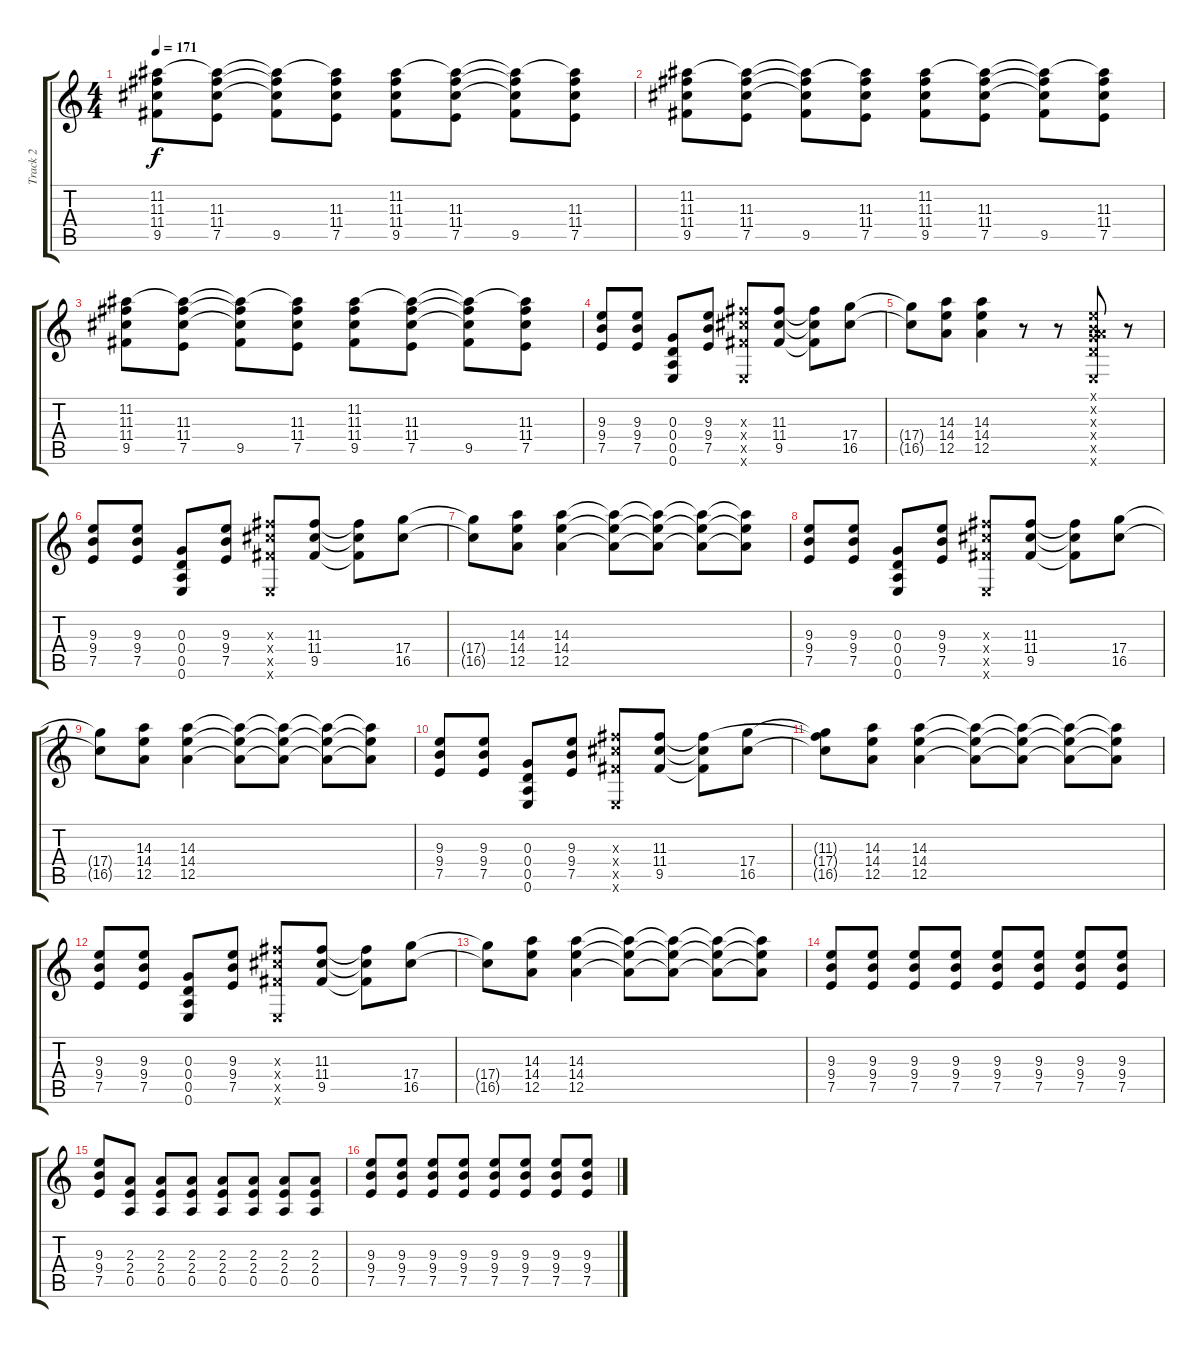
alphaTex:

\track ("Track 2" "Track 2") {instrument distortionguitar}
\staff {score tabs}
\tuning (E4 B3 G3 D3 A2 E2) {hide}
\ts (4 4)
\tempo 171
\clef g2
\ks c
(11.2 11.3 11.4 9.5).8{dy f volume 7 instrument distortionguitar} (11.2{t} 11.3 11.4 7.5).8 (11.2{t} 11.3{t} 11.4{t} 9.5).8 (11.2{t} 11.3 11.4 7.5).8 (11.2 11.3 11.4 9.5).8 (11.2{t} 11.3 11.4 7.5).8 (11.2{t} 11.3{t} 11.4{t} 9.5).8 (11.2{t} 11.3 11.4 7.5).8 |
(11.2 11.3 11.4 9.5).8{volume 7 instrument distortionguitar} (11.2{t} 11.3 11.4 7.5).8 (11.2{t} 11.3{t} 11.4{t} 9.5).8 (11.2{t} 11.3 11.4 7.5).8 (11.2 11.3 11.4 9.5).8 (11.2{t} 11.3 11.4 7.5).8 (11.2{t} 11.3{t} 11.4{t} 9.5).8 (11.2{t} 11.3 11.4 7.5).8 |
(11.2 11.3 11.4 9.5).8{volume 7 instrument distortionguitar} (11.2{t} 11.3 11.4 7.5).8 (11.2{t} 11.3{t} 11.4{t} 9.5).8 (11.2{t} 11.3 11.4 7.5).8 (11.2 11.3 11.4 9.5).8 (11.2{t} 11.3 11.4 7.5).8 (11.2{t} 11.3{t} 11.4{t} 9.5).8 (11.2{t} 11.3 11.4 7.5).8 |
(9.3 9.4 7.5).8{volume 9 instrument distortionguitar} (9.3 9.4 7.5).8 (0.3 0.4 0.5 0.6).8 (9.3 9.4 7.5).8 (11.3{x} 11.4{x} 9.5{x} 0.6{x}).8 (11.3 11.4 9.5).8 (11.3{t} 11.4{t} 9.5{t}).8 (17.4 16.5).8 |
(17.4{t} 16.5{t}).8 (14.3 14.4 12.5).8 (14.3 14.4 12.5).4 r.8 r.8 (0.1{x} 0.2{x} 0.3{x} 0.4{x} 12.5{x} 0.6{x}).8 r.8 |
(9.3 9.4 7.5).8{volume 9 instrument distortionguitar} (9.3 9.4 7.5).8 (0.3 0.4 0.5 0.6).8 (9.3 9.4 7.5).8 (11.3{x} 11.4{x} 9.5{x} 0.6{x}).8 (11.3 11.4 9.5).8 (11.3{t} 11.4{t} 9.5{t}).8 (17.4 16.5).8 |
(17.4{t} 16.5{t}).8 (14.3 14.4 12.5).8 (14.3 14.4 12.5).4 (14.3{t} 14.4{t} 12.5{t}).8 (14.3{t} 14.4{t} 12.5{t}).8 (14.3{t} 14.4{t} 12.5{t}).8 (14.3{t} 14.4{t} 12.5{t}).8 |
(9.3 9.4 7.5).8{volume 9 instrument distortionguitar} (9.3 9.4 7.5).8 (0.3 0.4 0.5 0.6).8 (9.3 9.4 7.5).8 (11.3{x} 11.4{x} 9.5{x} 0.6{x}).8 (11.3 11.4 9.5).8 (11.3{t} 11.4{t} 9.5{t}).8 (17.4 16.5).8 |
(17.4{t} 16.5{t}).8 (14.3 14.4 12.5).8 (14.3 14.4 12.5).4 (14.3{t} 14.4{t} 12.5{t}).8 (14.3{t} 14.4{t} 12.5{t}).8 (14.3{t} 14.4{t} 12.5{t}).8 (14.3{t} 14.4{t} 12.5{t}).8 |
(9.3 9.4 7.5).8{volume 9 instrument distortionguitar} (9.3 9.4 7.5).8 (0.3 0.4 0.5 0.6).8 (9.3 9.4 7.5).8 (11.3{x} 11.4{x} 9.5{x} 0.6{x}).8 (11.3 11.4 9.5).8 (11.3{t} 11.4{t} 9.5{t}).8 (17.4 16.5).8 |
(11.3{t} 17.4{t} 16.5{t}).8 (14.3 14.4 12.5).8 (14.3 14.4 12.5).4 (14.3{t} 14.4{t} 12.5{t}).8 (14.3{t} 14.4{t} 12.5{t}).8 (14.3{t} 14.4{t} 12.5{t}).8 (14.3{t} 14.4{t} 12.5{t}).8 |
(9.3 9.4 7.5).8{volume 9 instrument distortionguitar} (9.3 9.4 7.5).8 (0.3 0.4 0.5 0.6).8 (9.3 9.4 7.5).8 (11.3{x} 11.4{x} 9.5{x} 0.6{x}).8 (11.3 11.4 9.5).8 (11.3{t} 11.4{t} 9.5{t}).8 (17.4 16.5).8 |
(17.4{t} 16.5{t}).8 (14.3 14.4 12.5).8 (14.3 14.4 12.5).4 (14.3{t} 14.4{t} 12.5{t}).8 (14.3{t} 14.4{t} 12.5{t}).8 (14.3{t} 14.4{t} 12.5{t}).8 (14.3{t} 14.4{t} 12.5{t}).8 |
(9.3 9.4 7.5).8 (9.3 9.4 7.5).8 (9.3 9.4 7.5).8 (9.3 9.4 7.5).8 (9.3 9.4 7.5).8 (9.3 9.4 7.5).8 (9.3 9.4 7.5).8 (9.3 9.4 7.5).8 |
(9.3 9.4 7.5).8 (2.3 2.4 0.5).8 (2.3 2.4 0.5).8 (2.3 2.4 0.5).8 (2.3 2.4 0.5).8 (2.3 2.4 0.5).8 (2.3 2.4 0.5).8 (2.3 2.4 0.5).8 |
(9.3 9.4 7.5).8 (9.3 9.4 7.5).8 (9.3 9.4 7.5).8 (9.3 9.4 7.5).8 (9.3 9.4 7.5).8 (9.3 9.4 7.5).8 (9.3 9.4 7.5).8 (9.3 9.4 7.5).8
